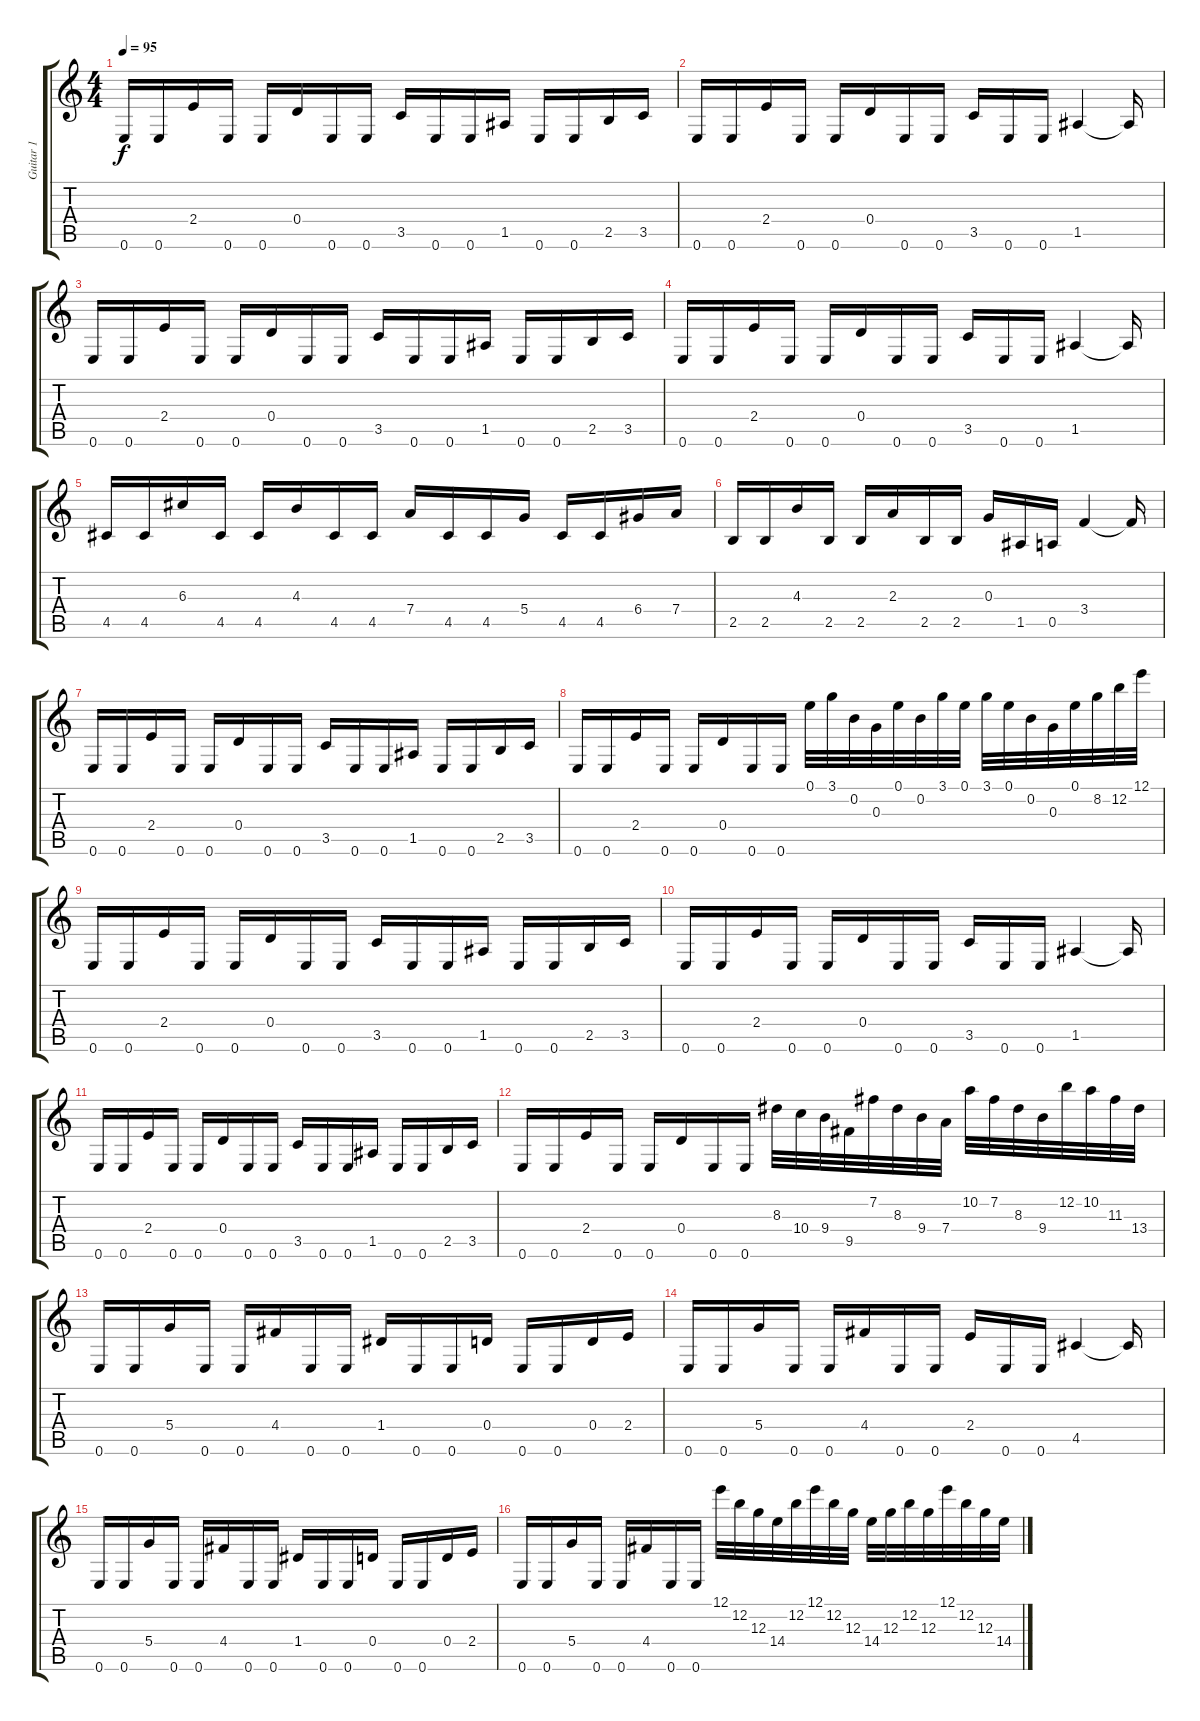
\track ("Guitar 1" "Guitar 1") {instrument overdrivenguitar}
\staff {score tabs}
\tuning (E4 B3 G3 D3 A2 E2) {hide}
\ts (4 4)
\tempo 95
\clef g2
\ks c
0.6.16{dy f} 0.6.16 2.4.16 0.6.16 0.6.16 0.4.16 0.6.16 0.6.16 3.5.16 0.6.16 0.6.16 1.5.16 0.6.16 0.6.16 2.5.16 3.5.16 |
0.6.16 0.6.16 2.4.16 0.6.16 0.6.16 0.4.16 0.6.16 0.6.16 3.5.16 0.6.16 0.6.16 1.5.4 1.5{t}.16 |
0.6.16 0.6.16 2.4.16 0.6.16 0.6.16 0.4.16 0.6.16 0.6.16 3.5.16 0.6.16 0.6.16 1.5.16 0.6.16 0.6.16 2.5.16 3.5.16 |
0.6.16 0.6.16 2.4.16 0.6.16 0.6.16 0.4.16 0.6.16 0.6.16 3.5.16 0.6.16 0.6.16 1.5.4 1.5{t}.16 |
4.5.16 4.5.16 6.3.16 4.5.16 4.5.16 4.3.16 4.5.16 4.5.16 7.4.16 4.5.16 4.5.16 5.4.16 4.5.16 4.5.16 6.4.16 7.4.16 |
2.5.16 2.5.16 4.3.16 2.5.16 2.5.16 2.3.16 2.5.16 2.5.16 0.3.16 1.5.16 0.5.16 3.4.4 3.4{t}.16 |
0.6.16 0.6.16 2.4.16 0.6.16 0.6.16 0.4.16 0.6.16 0.6.16 3.5.16 0.6.16 0.6.16 1.5.16 0.6.16 0.6.16 2.5.16 3.5.16 |
0.6.16 0.6.16 2.4.16 0.6.16 0.6.16 0.4.16 0.6.16 0.6.16 0.1.32 3.1.32 0.2.32 0.3.32 0.1.32 0.2.32 3.1.32 0.1.32 3.1.32 0.1.32 0.2.32 0.3.32 0.1.32 8.2.32 12.2.32 12.1.32 |
0.6.16 0.6.16 2.4.16 0.6.16 0.6.16 0.4.16 0.6.16 0.6.16 3.5.16 0.6.16 0.6.16 1.5.16 0.6.16 0.6.16 2.5.16 3.5.16 |
0.6.16 0.6.16 2.4.16 0.6.16 0.6.16 0.4.16 0.6.16 0.6.16 3.5.16 0.6.16 0.6.16 1.5.4 1.5{t}.16 |
0.6.16 0.6.16 2.4.16 0.6.16 0.6.16 0.4.16 0.6.16 0.6.16 3.5.16 0.6.16 0.6.16 1.5.16 0.6.16 0.6.16 2.5.16 3.5.16 |
0.6.16 0.6.16 2.4.16 0.6.16 0.6.16 0.4.16 0.6.16 0.6.16 8.3.32 10.4.32 9.4.32 9.5.32 7.2.32 8.3.32 9.4.32 7.4.32 10.2.32 7.2.32 8.3.32 9.4.32 12.2.32 10.2.32 11.3.32 13.4.32 |
0.6.16 0.6.16 5.4.16 0.6.16 0.6.16 4.4.16 0.6.16 0.6.16 1.4.16 0.6.16 0.6.16 0.4.16 0.6.16 0.6.16 0.4.16 2.4.16 |
0.6.16 0.6.16 5.4.16 0.6.16 0.6.16 4.4.16 0.6.16 0.6.16 2.4.16 0.6.16 0.6.16 4.5.4 4.5{t}.16 |
0.6.16 0.6.16 5.4.16 0.6.16 0.6.16 4.4.16 0.6.16 0.6.16 1.4.16 0.6.16 0.6.16 0.4.16 0.6.16 0.6.16 0.4.16 2.4.16 |
0.6.16 0.6.16 5.4.16 0.6.16 0.6.16 4.4.16 0.6.16 0.6.16 12.1.32 12.2.32 12.3.32 14.4.32 12.2.32 12.1.32 12.2.32 12.3.32 14.4.32 12.3.32 12.2.32 12.3.32 12.1.32 12.2.32 12.3.32 14.4.32
